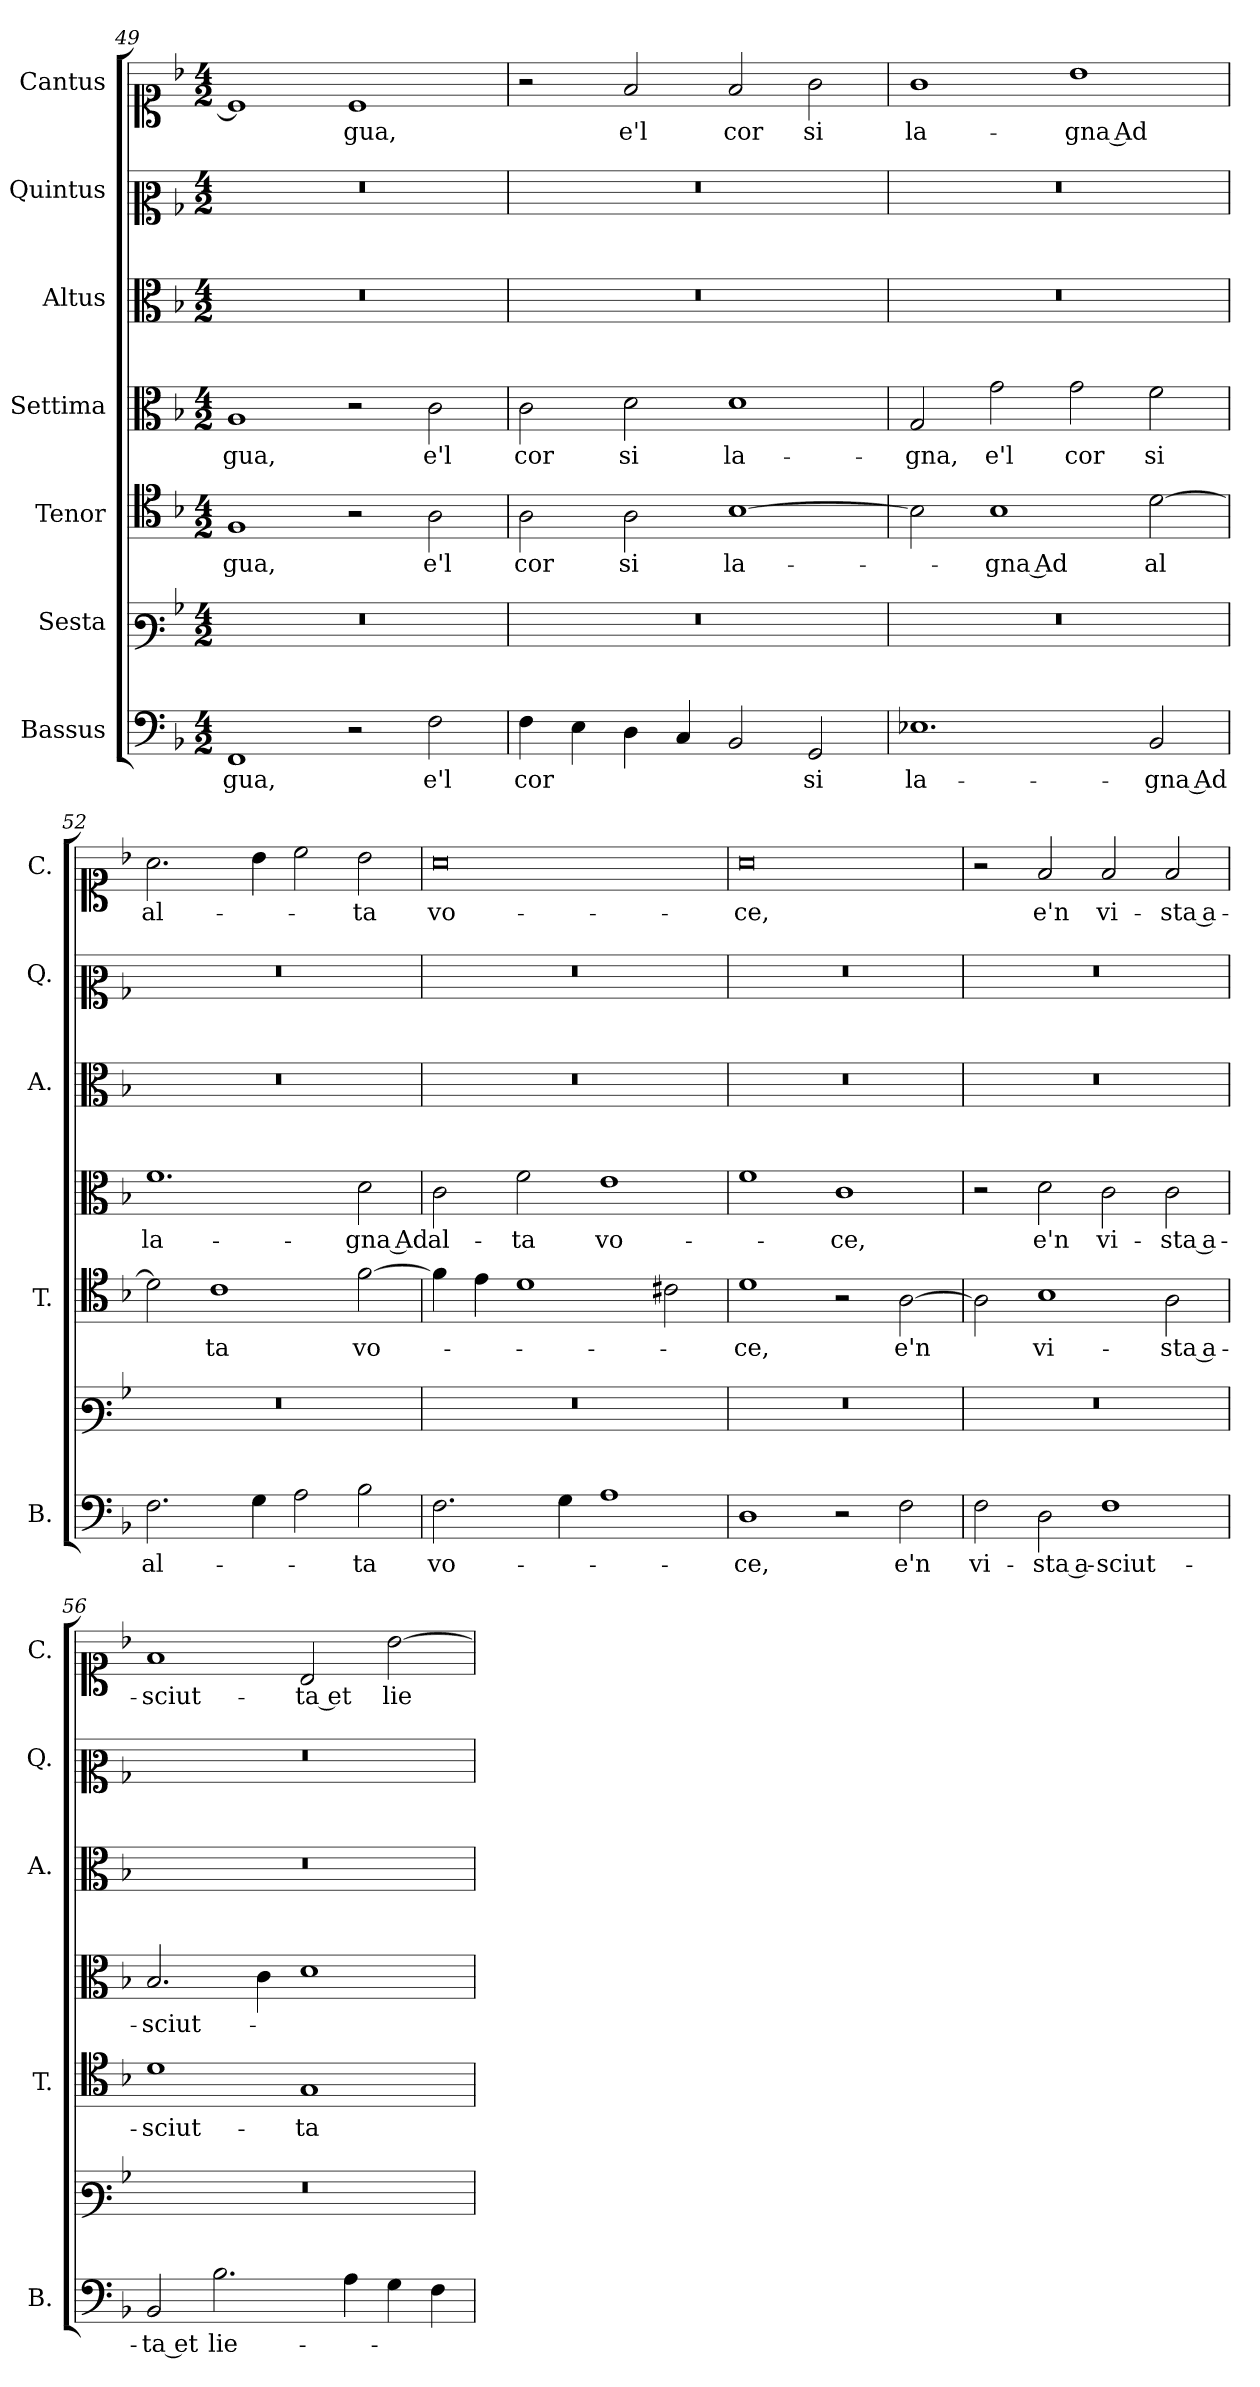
**kern	**text	**kern	**kern	**text	**kern	**text	**kern	**kern	**kern	**text
*part7	*part7	*part6	*part5	*part5	*part4	*part4	*part3	*part2	*part1	*part1
*staff7	*staff7	*staff6	*staff5	*staff5	*staff4	*staff4	*staff3	*staff2	*staff1	*staff1
*I"Bassus	*	*I"Sesta	*I"Tenor	*	*I"Settima	*	*I"Altus	*I"Quintus	*I"Cantus	*
*I'B.	*	*	*I'T.	*	*	*	*I'A.	*I'Q.	*I'C.	*
*clefF4	*	*clefF3	*clefC4	*	*clefC3	*	*clefC3	*clefC2	*clefC1	*
*k[b-]	*	*k[b-]	*k[b-]	*	*k[b-]	*	*k[b-]	*k[b-]	*k[b-]	*
*M4/2	*	*M4/2	*M4/2	*	*M4/2	*	*M4/2	*M4/2	*M4/2	*
=49	=49	=49	=49	=49	=49	=49	=49	=49	=49	=49
1FF	gua,	0r	1F	-gua,	1A	-gua,	0r	0r	1c]	.
2r	.	.	2r	.	2r	.	.	.	1c	-gua,
2F\	e'l	.	2A\	e'l	2c\	e'l	.	.	.	.
=50	=50	=50	=50	=50	=50	=50	=50	=50	=50	=50
4F\	cor	0r	2A\	cor	2c\	cor	0r	0r	2r	.
4E\	.	.	.	.	.	.	.	.	.	.
4D\	.	.	2A\	si	2d\	si	.	.	2f/	e'l
4C/	.	.	.	.	.	.	.	.	.	.
2BB-/	.	.	[1B-	la-	1d	la-	.	.	2f/	cor
2GG/	si	.	.	.	.	.	.	.	2g\	si
=51	=51	=51	=51	=51	=51	=51	=51	=51	=51	=51
1.E-X	la-	0r	2B-\]	.	2G/	-gna,	0r	0r	1g	la-
.	.	.	1B-	-gna Ad	2g\	e'l	.	.	.	.
.	.	.	.	.	2g\	cor	.	.	1b-	-gna Ad
2BB-/	-gna Ad	.	[2d\	al	2f\	si	.	.	.	.
=52	=52	=52	=52	=52	=52	=52	=52	=52	=52	=52
2.F\	al-	0r	2d\]	.	1.f	la-	0r	0r	2.a\	al-
.	.	.	1c	ta	.	.	.	.	.	.
4G\	.	.	.	.	.	.	.	.	4b-\	.
2A\	.	.	.	.	.	.	.	.	2cc\	.
2B-\	-ta	.	[2f\	vo-	2d\	-gna Ad	.	.	2b-\	-ta
=53	=53	=53	=53	=53	=53	=53	=53	=53	=53	=53
2.F\	vo-	0r	4f\]	.	2c\	al-	0r	0r	0a	vo-
.	.	.	4e\	.	.	.	.	.	.	.
.	.	.	1d	.	2f\	-ta	.	.	.	.
4G\	.	.	.	.	.	.	.	.	.	.
1A	.	.	.	.	1e	vo-	.	.	.	.
.	.	.	2c#X\	.	.	.	.	.	.	.
=54	=54	=54	=54	=54	=54	=54	=54	=54	=54	=54
1D	-ce,	0r	1d	-ce,	1f	.	0r	0r	0a	-ce,
2r	.	.	2r	.	1c	-ce,	.	.	.	.
2F\	e'n	.	[2A\	e'n	.	.	.	.	.	.
!!LO:PB:g=z
=55	=55	=55	=55	=55	=55	=55	=55	=55	=55	=55
2F\	vi-	0r	2A\]	.	2r	.	0r	0r	2r	.
2D\	-sta a-	.	1B-	vi-	2d\	e'n	.	.	2f/	e'n
1F	-sciut-	.	.	.	2c\	vi-	.	.	2f/	vi-
.	.	.	2A\	-sta a-	2c\	-sta a-	.	.	2f/	-sta a-
=56	=56	=56	=56	=56	=56	=56	=56	=56	=56	=56
2BB-/	ta et	0r	1d	sciut-	2.B-/	-sciut-	0r	0r	1f	-sciut-
2.B-\	lie-	.	.	.	.	.	.	.	.	.
.	.	.	.	.	4c\	.	.	.	.	.
.	.	.	1G	-ta	1d	.	.	.	2B-/	-ta et
4A\	.	.	.	.	.	.	.	.	.	.
4G\	.	.	.	.	.	.	.	.	[2b-\	lie-
4F\	.	.	.	.	.	.	.	.	.	.
=	=	=	=	=	=	=	=	=	=	=
*-	*-	*-	*-	*-	*-	*-	*-	*-	*-	*-
